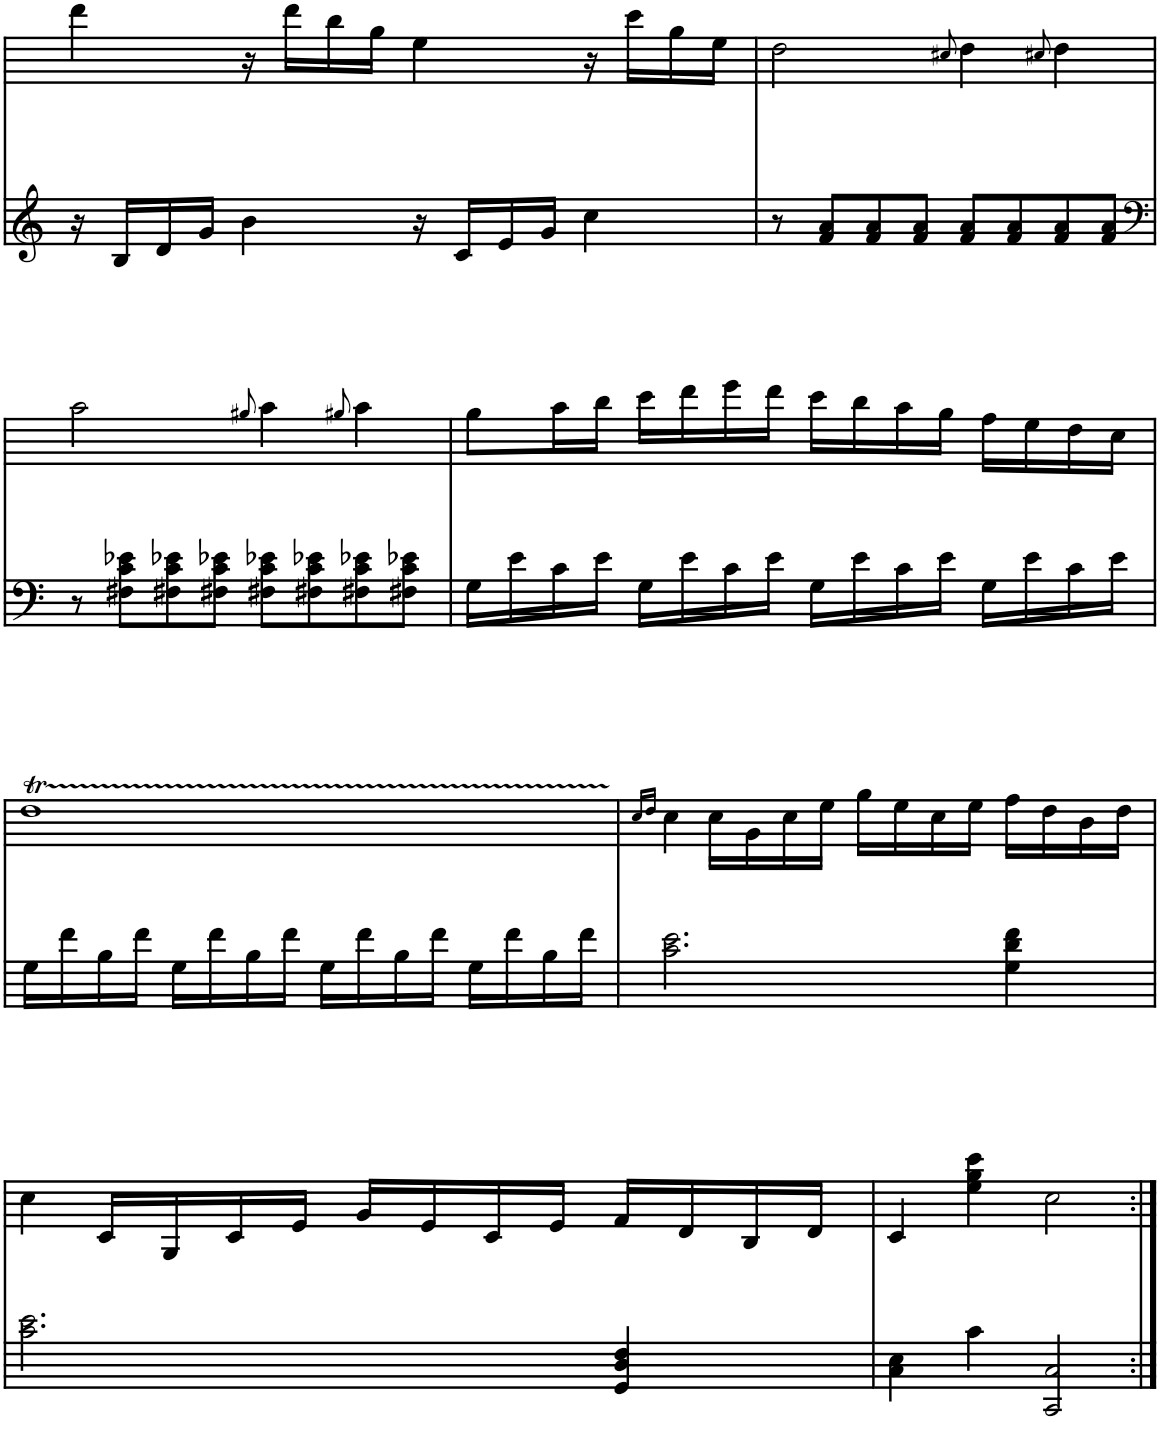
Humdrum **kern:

**kern	**kern
*part1	*part1
*staff2	*staff1
*I"Piano	*
*I'Pno	*
!!LO:PB:g=z
*clefG2	*clefG2
*k[]	*k[]
*M4/4	*M4/4
*met(c)	*met(c)
=66	=66
16r	4ddd\
16B/LL	.
16d/	.
16g/JJ	.
4b\	16r
.	16ddd\LL
.	16bb\
.	16gg\JJ
16r	4ee\
16c/LL	.
16e/	.
16g/JJ	.
4cc\	16r
.	16ccc\LL
.	16gg\
.	16ee\JJ
=67	=67
8r	2dd\
8f/ 8a/L	.
8f/ 8a/	.
8f/ 8a/J	.
.	8qcc#X/
8f/ 8a/L	4dd\
8f/ 8a/	.
.	8qcc#X/
8f/ 8a/	4dd\
8f/ 8a/J	.
!!LO:LB:g=z
=68	=68
*clefF4	*
8r	2aa\
8F#X\ 8c\ 8e-X\L	.
8F#X\ 8c\ 8e-X\	.
8F#X\ 8c\ 8e-X\J	.
.	8qgg#X/
8F#X\ 8c\ 8e-X\L	4aa\
8F#X\ 8c\ 8e-X\	.
.	8qgg#X/
8F#X\ 8c\ 8e-X\	4aa\
8F#X\ 8c\ 8e-X\J	.
=69	=69
16G\LL	8gg\L
16e\	.
16c\	16aa\L
16e\JJ	16bb\JJ
16G\LL	16ccc\LL
16e\	16ddd\
16c\	16eee\
16e\JJ	16ddd\JJ
16G\LL	16ccc\LL
16e\	16bb\
16c\	16aa\
16e\JJ	16gg\JJ
16G\LL	16ff\LL
16e\	16ee\
16c\	16dd\
16e\JJ	16cc\JJ
!!LO:LB:g=z
=70	=70
16G\LL	1ddT
16f\	.
16B\	.
16f\JJ	.
16G\LL	.
16f\	.
16B\	.
16f\JJ	.
16G\LL	.
16f\	.
16B\	.
16f\JJ	.
16G\LL	.
16f\	.
16B\	.
16f\JJ	.
=71	=71
.	16qcc/LL
.	16qdd/JJ
2.c\ 2.e\	4cc\
.	16cc\LL
.	16g\
.	16cc\
.	16ee\JJ
.	16gg\LL
.	16ee\
.	16cc\
.	16ee\JJ
4G\ 4d\ 4f\	16ff\LL
.	16dd\
.	16b\
.	16dd\JJ
!!LO:LB:g=z
=72	=72
2.c\ 2.e\	4cc\
.	16c/LL
.	16G/
.	16c/
.	16e/JJ
.	16g/LL
.	16e/
.	16c/
.	16e/JJ
4GG/ 4D/ 4F/	16f/LL
.	16d/
.	16B/
.	16d/JJ
=73	=73
4C\ 4E\	4c/
4c\	4ee\ 4gg\ 4ccc\
2CC/ 2C/	2cc\
=:|!	=:|!
*-	*-
